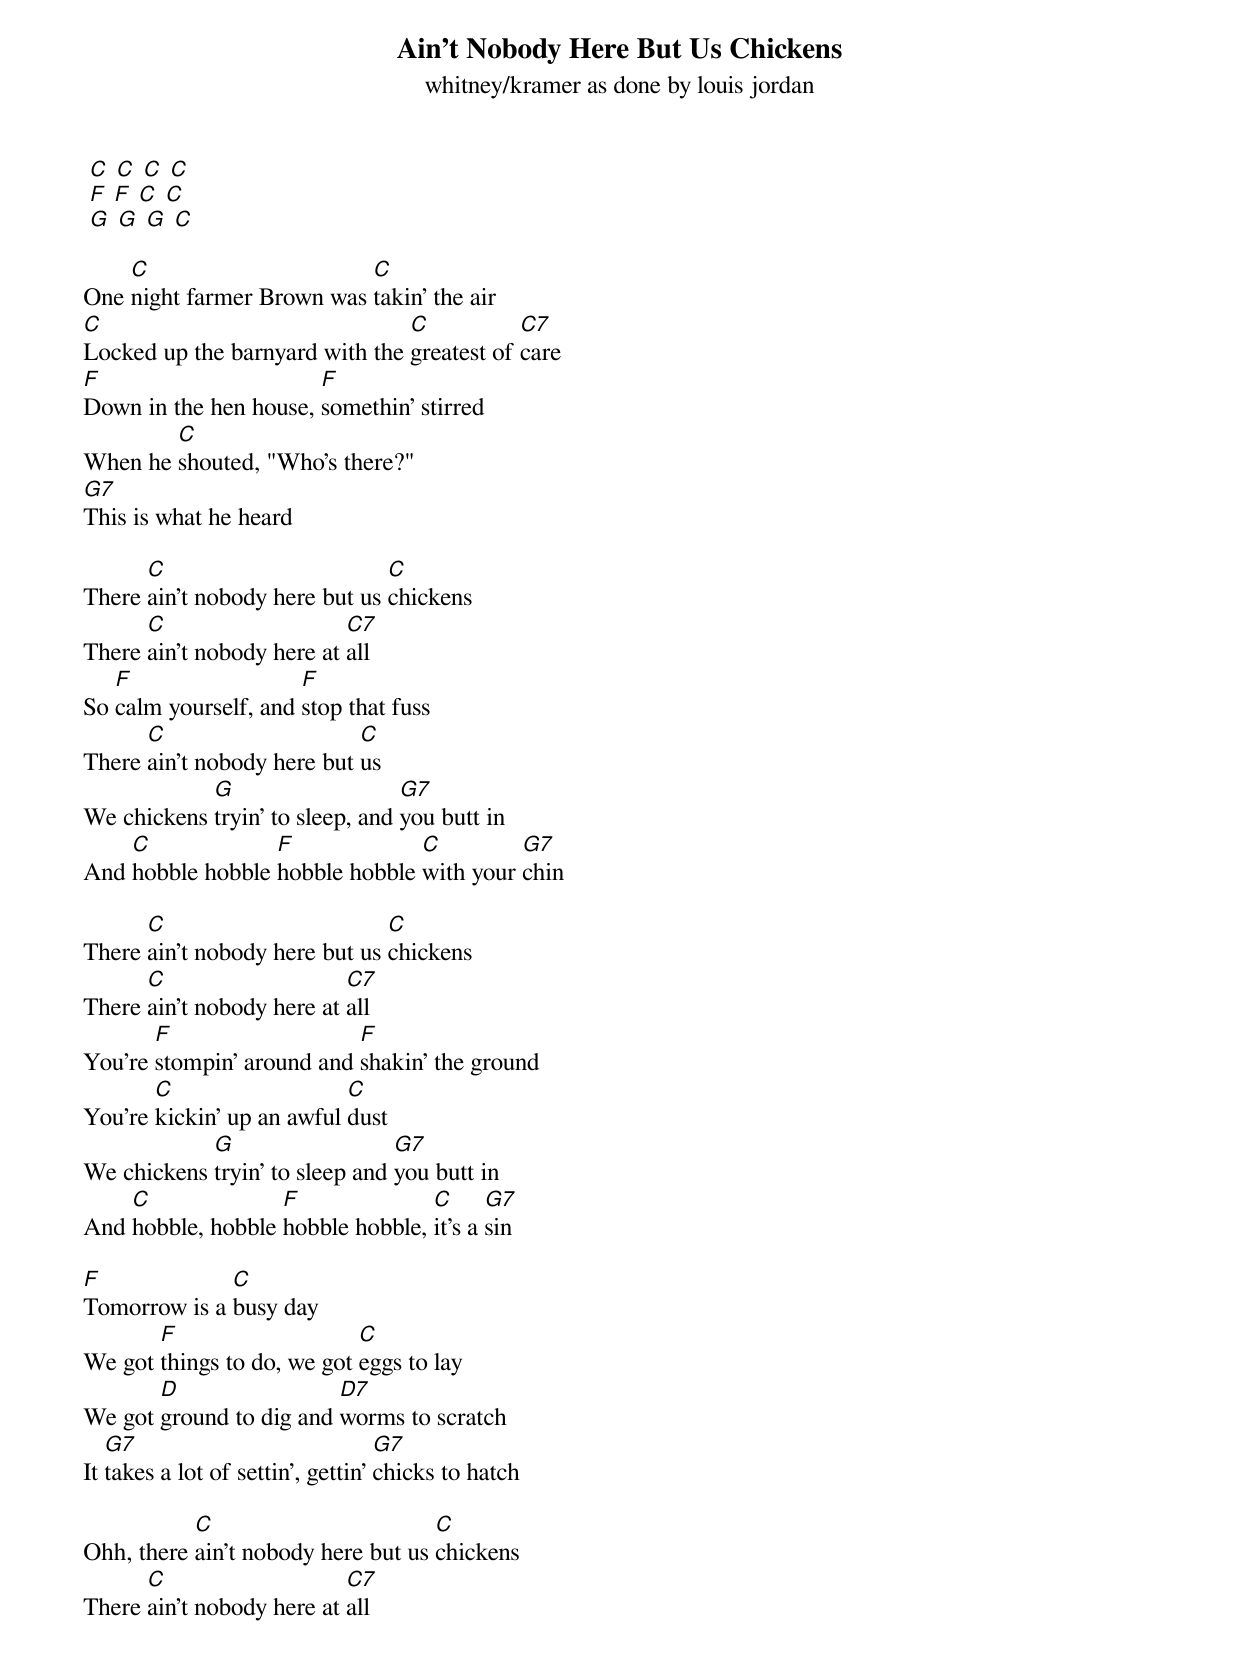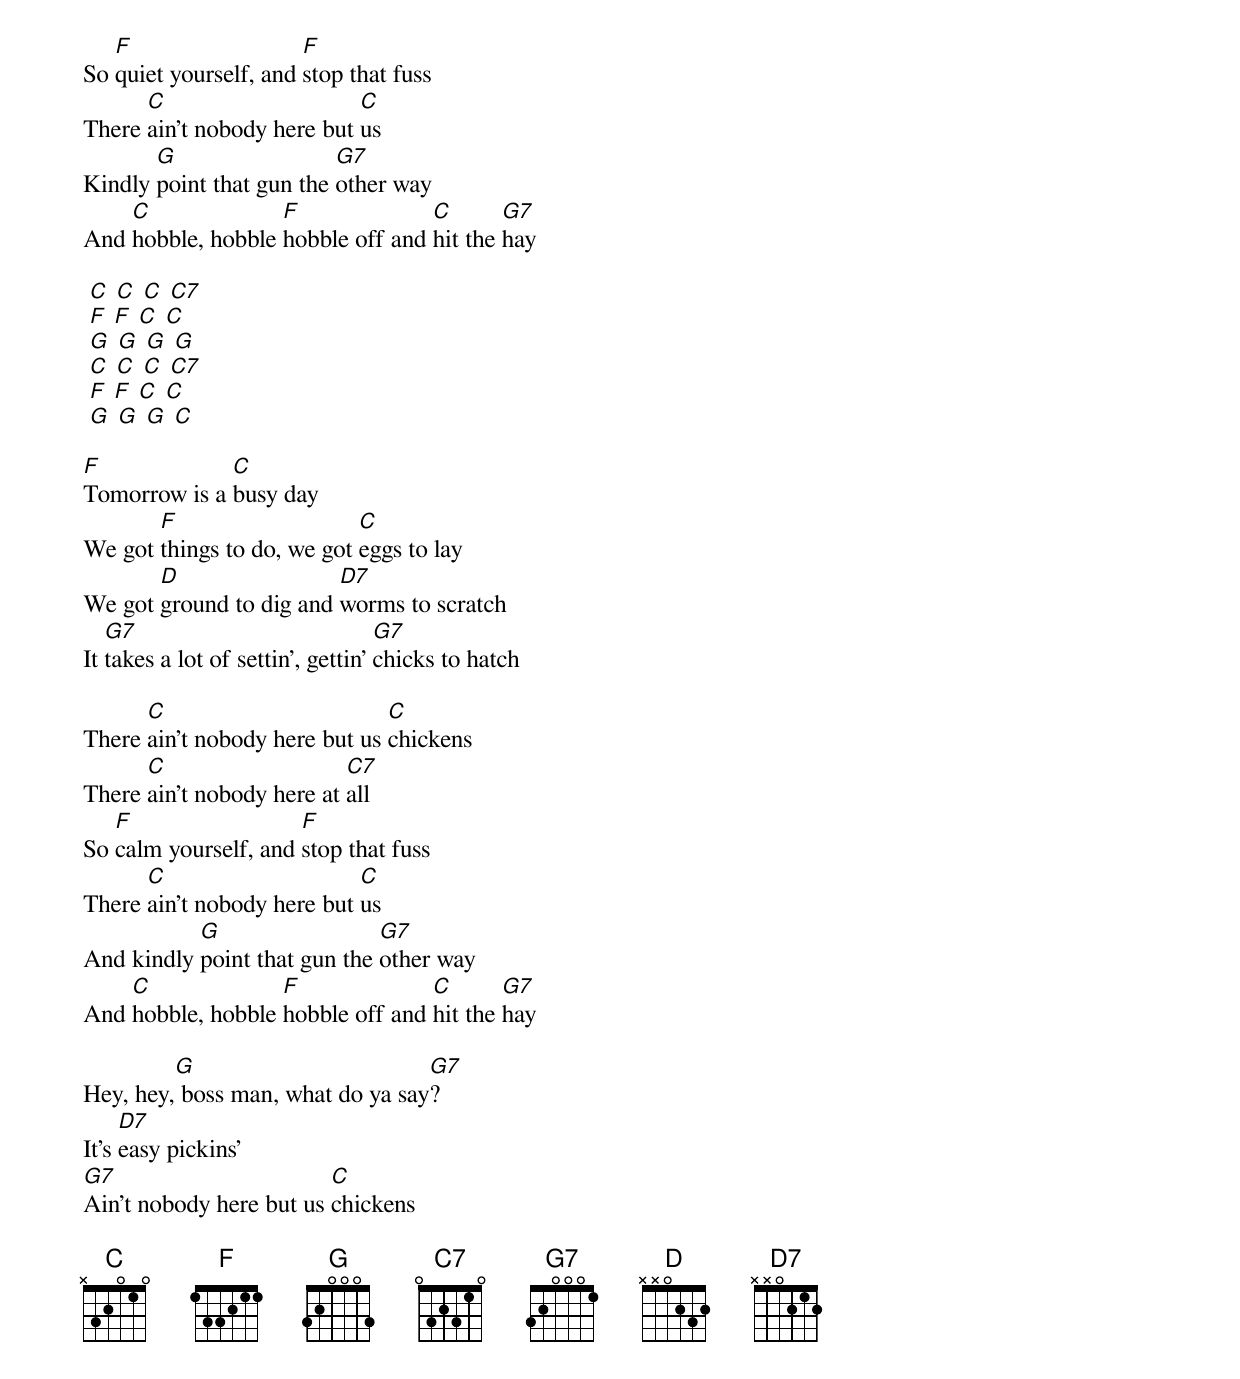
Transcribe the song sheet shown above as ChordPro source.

{title: Ain’t Nobody Here But Us Chickens}
{subtitle: whitney/kramer as done by louis jordan}

 [C] [C] [C] [C]
 [F] [F] [C] [C]
 [G] [G] [G] [C]

One [C]night farmer Brown was [C]takin' the air
[C]Locked up the barnyard with the [C]greatest of [C7]care
[F]Down in the hen house, [F]somethin' stirred
When he [C]shouted, "Who's there?"
[G7]This is what he heard

There [C]ain't nobody here but us [C]chickens
There [C]ain't nobody here at [C7]all
So [F]calm yourself, and [F]stop that fuss
There [C]ain't nobody here but [C]us
We chickens [G]tryin' to sleep, and [G7]you butt in
And [C]hobble hobble [F]hobble hobble [C]with your [G7]chin

There [C]ain't nobody here but us [C]chickens
There [C]ain't nobody here at [C7]all
You're [F]stompin' around and [F]shakin' the ground
You're [C]kickin' up an awful [C]dust
We chickens [G]tryin' to sleep and [G7]you butt in
And [C]hobble, hobble [F]hobble hobble, [C]it's a [G7]sin

[F]Tomorrow is a [C]busy day
We got [F]things to do, we got [C]eggs to lay
We got [D]ground to dig and [D7]worms to scratch
It [G7]takes a lot of settin', gettin' [G7]chicks to hatch

Ohh, there [C]ain't nobody here but us [C]chickens
There [C]ain't nobody here at [C7]all
So [F]quiet yourself, and [F]stop that fuss
There [C]ain't nobody here but [C]us
Kindly [G]point that gun the [G7]other way
And [C]hobble, hobble [F]hobble off and [C]hit the [G7]hay

 [C] [C] [C] [C7]
 [F] [F] [C] [C]
 [G] [G] [G] [G]
 [C] [C] [C] [C7]
 [F] [F] [C] [C]
 [G] [G] [G] [C]

[F]Tomorrow is a [C]busy day
We got [F]things to do, we got [C]eggs to lay
We got [D]ground to dig and [D7]worms to scratch
It [G7]takes a lot of settin', gettin' [G7]chicks to hatch

There [C]ain't nobody here but us [C]chickens
There [C]ain't nobody here at [C7]all
So [F]calm yourself, and [F]stop that fuss
There [C]ain't nobody here but [C]us
And kindly [G]point that gun the [G7]other way
And [C]hobble, hobble [F]hobble off and [C]hit the [G7]hay

Hey, hey,[G] boss man, what do ya say[G7]?
It's [D7]easy pickins'
[G7]Ain't nobody here but us [C]chickens

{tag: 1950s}
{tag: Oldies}
